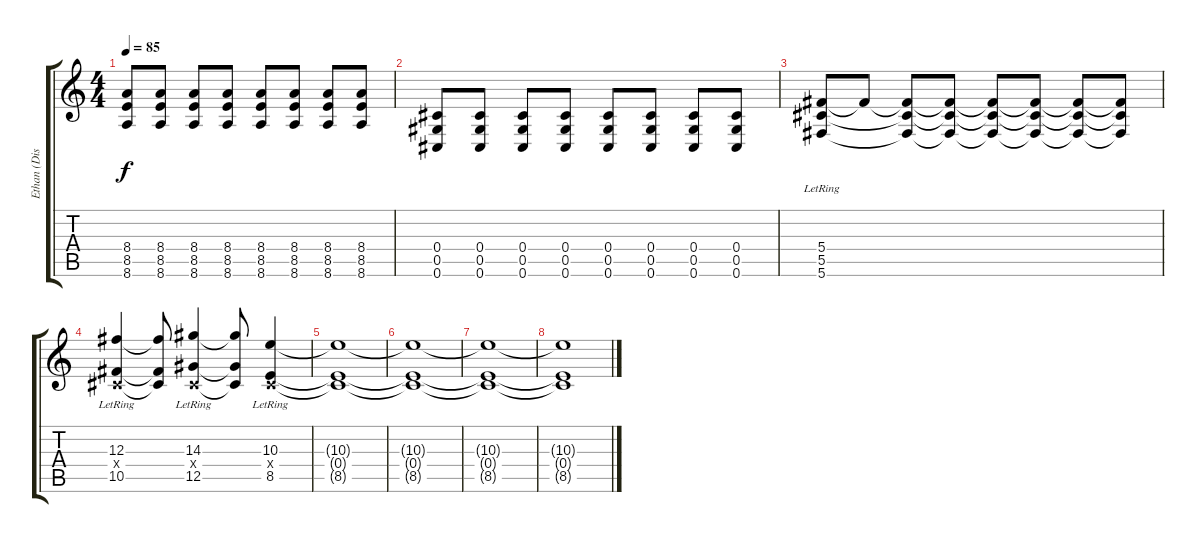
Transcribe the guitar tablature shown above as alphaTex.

\track ("Ethan (Distortion)" "Ethan (Dis") {instrument distortionguitar}
\staff {score tabs}
\tuning (Eb4 Bb3 Gb3 Db3 Ab2 Db2) {hide}
\ts (4 4)
\tempo 85
\clef g2
\ks c
(8.4 8.5 8.6).8{dy f} (8.4 8.5 8.6).8 (8.4 8.5 8.6).8 (8.4 8.5 8.6).8 (8.4 8.5 8.6).8 (8.4 8.5 8.6).8 (8.4 8.5 8.6).8 (8.4 8.5 8.6).8 |
(0.4 0.5 0.6).8 (0.4 0.5 0.6).8 (0.4 0.5 0.6).8 (0.4 0.5 0.6).8 (0.4 0.5 0.6).8 (0.4 0.5 0.6).8 (0.4 0.5 0.6).8 (0.4 0.5 0.6).8 |
(5.4{lr} 5.5{lr} 5.6{lr}).8 5.4{t}.8 (5.4{t} 5.5{t} 5.6{t}).8 (5.4{t} 5.5{t} 5.6{t}).8 (5.4{t} 5.5{t} 5.6{t}).8 (5.4{t} 5.5{t} 5.6{t}).8 (5.4{t} 5.5{t} 5.6{t}).8 (5.4{t} 5.5{t} 5.6{t}).8 |
(12.3{lr} 0.4{x} 10.5{lr}).4 (12.3{t} 0.4{t} 10.5{t}).8 (14.3{lr} 0.4{x} 12.5{lr}).4 (14.3{t} 0.4{t} 12.5{t}).8 (10.3{lr} 0.4{x} 8.5{lr}).4 |
(10.3{t} 0.4{t} 8.5{t}).1 |
(10.3{t} 0.4{t} 8.5{t}).1 |
(10.3{t} 0.4{t} 8.5{t}).1 |
(10.3{t} 0.4{t} 8.5{t}).1
